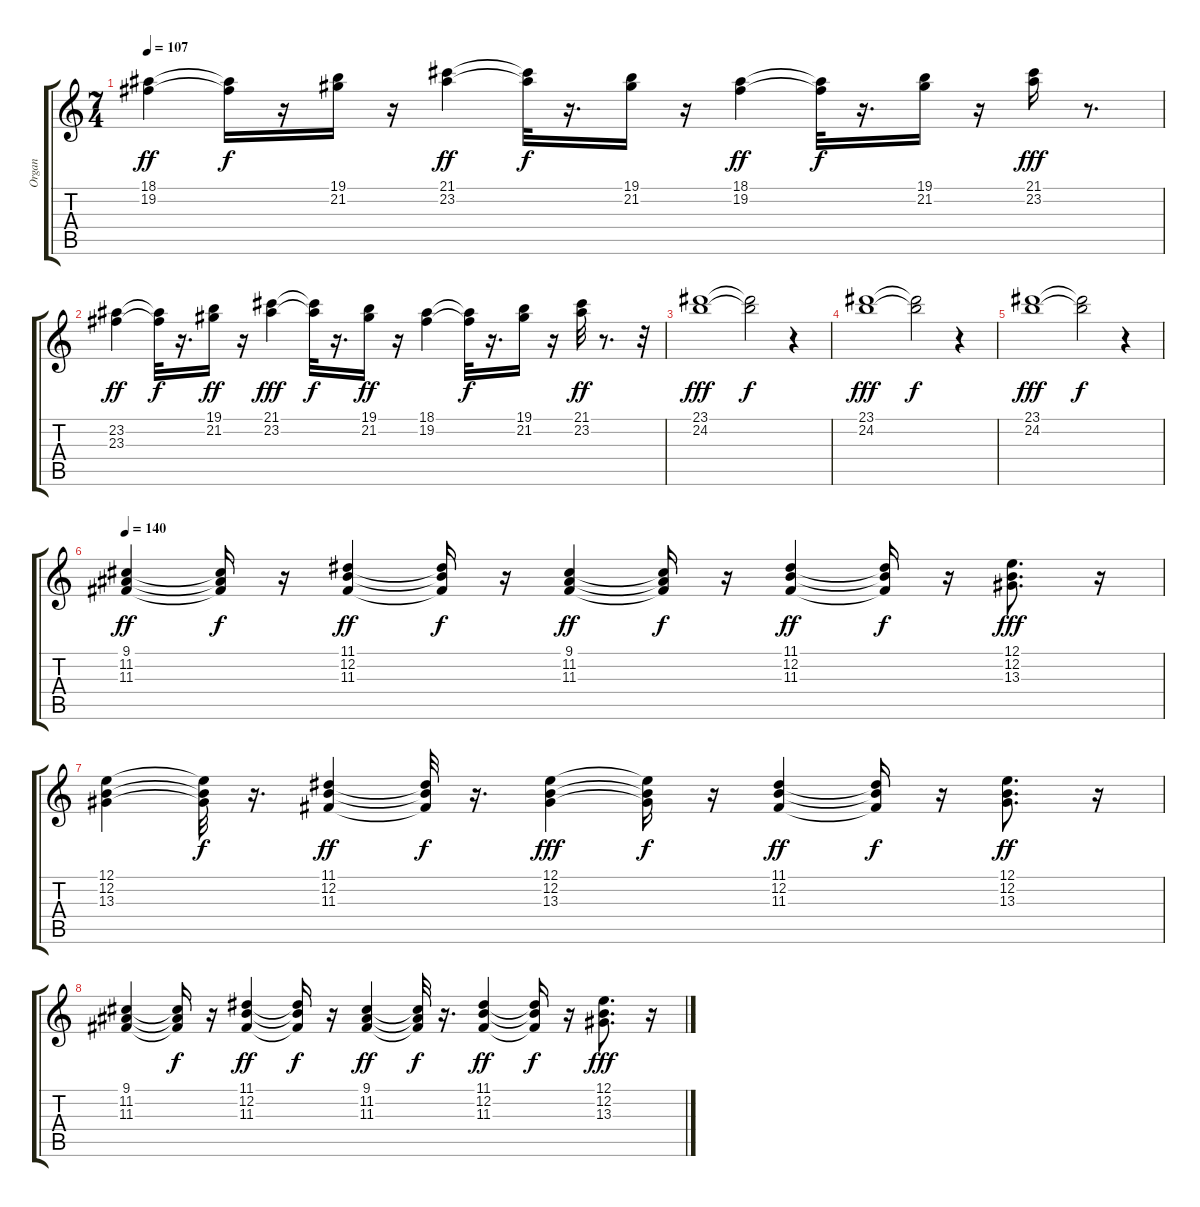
\track ("Organ" "Organ") {instrument rockorgan}
\staff {score tabs}
\tuning (E4 B3 G3 D3 A2 E2) {hide}
\ts (7 4)
\tempo 107
\clef g2
\ks c
(18.1 19.2).4{dy ff} (18.1{t} 19.2{t}).16{dy f} r.16 (19.1 21.2).16 r.16 (21.1 23.2).4{dy ff} (21.1{t} 23.2{t}).32{dy f} r.16{d} (19.1 21.2).16 r.16 (18.1 19.2).4{dy ff} (18.1{t} 19.2{t}).32{dy f} r.16{d} (19.1 21.2).16 r.16 (21.1 23.2).16{dy fff} r.8{d} |
(23.2 23.3).4{dy ff} (23.2{t} 23.3{t}).32{dy f} r.16{d} (19.1 21.2).16{dy ff} r.16 (21.1 23.2).4{dy fff} (21.1{t} 23.2{t}).32{dy f} r.16{d} (19.1 21.2).16{dy ff} r.16 (18.1 19.2).4 (18.1{t} 19.2{t}).32{dy f} r.16{d} (19.1 21.2).16 r.16 (21.1 23.2).32{dy ff} r.8{d} r.32 |
(23.1 24.2).1{dy fff volume 11} (23.1{t} 24.2{t}).2{dy f} r.4 |
(23.1 24.2).1{dy fff volume 9} (23.1{t} 24.2{t}).2{dy f} r.4 |
(23.1 24.2).1{dy fff volume 6} (23.1{t} 24.2{t}).2{dy f} r.4 |
\tempo 140
(9.1 11.2 11.3).4{dy ff volume 15 instrument rockorgan} (9.1{t} 11.2{t} 11.3{t}).16{dy f} r.16 (11.1 12.2 11.3).4{dy ff} (11.1{t} 12.2{t} 11.3{t}).16{dy f} r.16 (9.1 11.2 11.3).4{dy ff} (9.1{t} 11.2{t} 11.3{t}).16{dy f} r.16 (11.1 12.2 11.3).4{dy ff} (11.1{t} 12.2{t} 11.3{t}).16{dy f} r.16 (12.1 12.2 13.3).8{d dy fff} r.16 |
(12.1 12.2 13.3).4 (12.1{t} 12.2{t} 13.3{t}).32{dy f} r.16{d} (11.1 12.2 11.3).4{dy ff} (11.1{t} 12.2{t} 11.3{t}).32{dy f} r.16{d} (12.1 12.2 13.3).4{dy fff} (12.1{t} 12.2{t} 13.3{t}).16{dy f} r.16 (11.1 12.2 11.3).4{dy ff} (11.1{t} 12.2{t} 11.3{t}).16{dy f} r.16 (12.1 12.2 13.3).8{d dy ff} r.16 |
(9.1 11.2 11.3).4 (9.1{t} 11.2{t} 11.3{t}).16{dy f} r.16 (11.1 12.2 11.3).4{dy ff} (11.1{t} 12.2{t} 11.3{t}).16{dy f} r.16 (9.1 11.2 11.3).4{dy ff} (9.1{t} 11.2{t} 11.3{t}).32{dy f} r.16{d} (11.1 12.2 11.3).4{dy ff} (11.1{t} 12.2{t} 11.3{t}).16{dy f} r.16 (12.1 12.2 13.3).8{d dy fff} r.16
